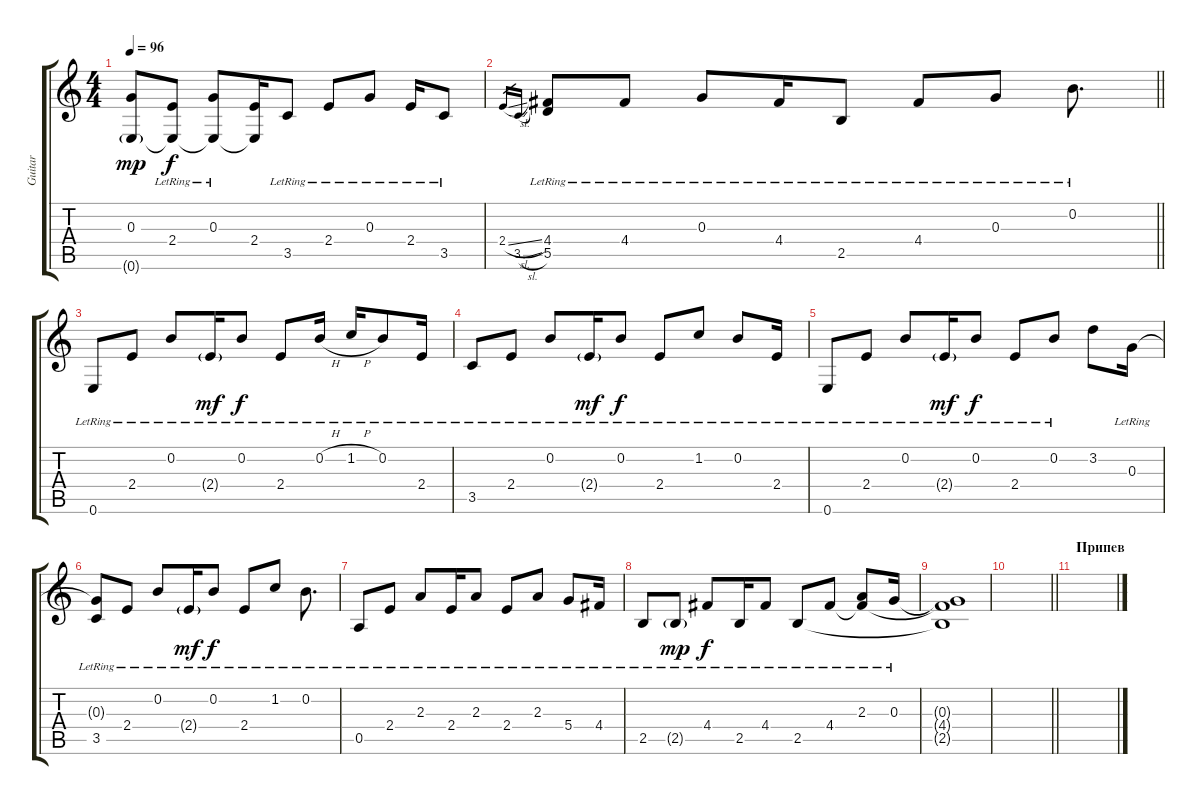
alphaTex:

\track ("Guitar" "Guitar") {instrument electricguitarclean}
\staff {score tabs}
\tuning (E4 B3 G3 D3 A2 E2) {hide}
\ts (4 4)
\tempo 96
\clef g2
\ks c
(0.3{t} 0.6{g}).8{dy mp} (2.4{lr} 0.6{t}).8{dy f} (0.3{lr} 0.6{t}).8 (2.4 0.6{t}).16 3.5{lr}.8 2.4{lr}.8 0.3{lr}.8 2.4{lr}.16 3.5{lr}.8 |
\barLineRight lightlight
2.4{sl}.16{gr} 3.5{sl}.16{gr} (4.4{lr} 5.5{lr}).8 4.4{lr}.8 0.3{lr}.8 4.4{lr}.16 2.5{lr}.8 4.4{lr}.8 0.3{lr}.8 0.2{lr}.8{d} |
0.6{lr}.8 2.4{lr}.8 0.2{lr}.8 2.4{g lr}.16{dy mf} 0.2{lr}.8{dy f} 2.4{lr}.8 0.2{h lr}.16 1.2{h lr}.16 0.2{lr}.8 2.4{lr}.16 |
3.5{lr}.8 2.4{lr}.8 0.2{lr}.8 2.4{g lr}.16{dy mf} 0.2{lr}.8{dy f} 2.4{lr}.8 1.2{lr}.8 0.2{lr}.8 2.4{lr}.16 |
0.6{lr}.8 2.4{lr}.8 0.2{lr}.8 2.4{g lr}.16{dy mf} 0.2{lr}.8{dy f} 2.4{lr}.8 0.2{lr}.8 3.2.8 0.3{lr}.16 |
(0.3{t} 3.5{lr}).8 2.4{lr}.8 0.2{lr}.8 2.4{g lr}.16{dy mf} 0.2{lr}.8{dy f} 2.4{lr}.8 1.2{lr}.8 0.2{lr}.8{d} |
0.5{lr}.8 2.4{lr}.8 2.3{lr}.8 2.4{lr}.16 2.3{lr}.8 2.4{lr}.8 2.3{lr}.8 5.4{lr}.8 4.4{lr}.16 |
2.5{lr}.8 2.5{g lr}.8{dy mp} 4.4{lr}.8{dy f} 2.5{lr}.16 4.4{lr}.8 2.5{lr}.8 4.4{lr}.8 (2.3{lr} 4.4{t}).8 0.3{lr}.16 |
(0.3{t} 4.4{t} 2.5{t}).1 |
\barLineRight lightlight
|
\section ("" "Припев")
